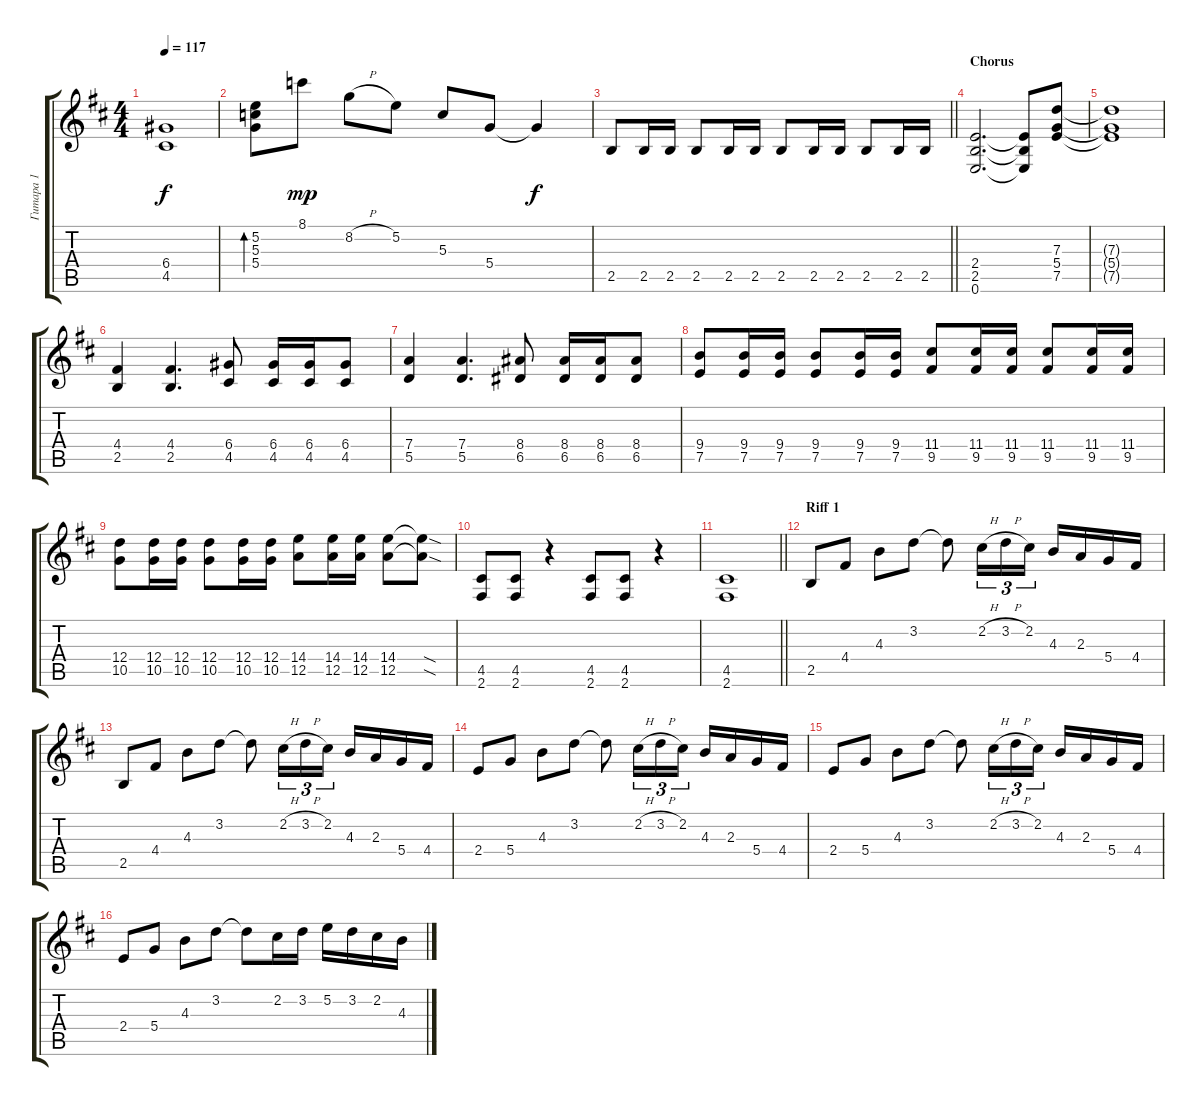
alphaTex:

\track ("Гитара 1" "Гитара 1") {instrument distortionguitar}
\staff {score tabs}
\tuning (E4 B3 G3 D3 A2 E2) {hide}
\ts (4 4)
\tempo 117
\clef g2
\ks d
(6.4 4.5).1{dy f} |
(5.2 5.3 5.4).8{bd 240} 8.1.8{dy mp} 8.2{h}.8 5.2.8 5.3.8 5.4.8 5.4{t}.4{dy f} |
\barLineRight lightlight
2.5.8 2.5.16 2.5.16 2.5.8 2.5.16 2.5.16 2.5.8 2.5.16 2.5.16 2.5.8 2.5.16 2.5.16 |
\section ("" "Chorus")
(2.4 2.5 0.6).2{d} (2.4{t} 2.5{t} 0.6{t}).8 (7.3 5.4 7.5).8 |
(7.3{t} 5.4{t} 7.5{t}).1 |
(4.4 2.5).4 (4.4 2.5).4{d} (6.4 4.5).8 (6.4 4.5).16 (6.4 4.5).16 (6.4 4.5).8 |
(7.4 5.5).4 (7.4 5.5).4{d} (8.4 6.5).8 (8.4 6.5).16 (8.4 6.5).16 (8.4 6.5).8 |
(9.4 7.5).8 (9.4 7.5).16 (9.4 7.5).16 (9.4 7.5).8 (9.4 7.5).16 (9.4 7.5).16 (11.4 9.5).8 (11.4 9.5).16 (11.4 9.5).16 (11.4 9.5).8 (11.4 9.5).16 (11.4 9.5).16 |
(12.4 10.5).8 (12.4 10.5).16 (12.4 10.5).16 (12.4 10.5).8 (12.4 10.5).16 (12.4 10.5).16 (14.4 12.5).8 (14.4 12.5).16 (14.4 12.5).16 (14.4 12.5).8 (14.4{sod t} 12.5{sod t}).8 |
(4.5 2.6).8 (4.5 2.6).8 r.4 (4.5 2.6).8 (4.5 2.6).8 r.4 |
\barLineRight lightlight
(4.5 2.6).1 |
\section ("" "Riff 1")
2.5.8 4.4.8 4.3.8 3.2.8 3.2{t}.8 2.2{h}.16{tu (3 2)} 3.2{h}.16{tu (3 2)} 2.2.16{tu (3 2)} 4.3.16 2.3.16 5.4.16 4.4.16 |
2.5.8 4.4.8 4.3.8 3.2.8 3.2{t}.8 2.2{h}.16{tu (3 2)} 3.2{h}.16{tu (3 2)} 2.2.16{tu (3 2)} 4.3.16 2.3.16 5.4.16 4.4.16 |
2.4.8 5.4.8 4.3.8 3.2.8 3.2{t}.8 2.2{h}.16{tu (3 2)} 3.2{h}.16{tu (3 2)} 2.2.16{tu (3 2)} 4.3.16 2.3.16 5.4.16 4.4.16 |
2.4.8 5.4.8 4.3.8 3.2.8 3.2{t}.8 2.2{h}.16{tu (3 2)} 3.2{h}.16{tu (3 2)} 2.2.16{tu (3 2)} 4.3.16 2.3.16 5.4.16 4.4.16 |
2.4.8 5.4.8 4.3.8 3.2.8 3.2{t}.8 2.2.16 3.2.16 5.2.16 3.2.16 2.2.16 4.3.16
